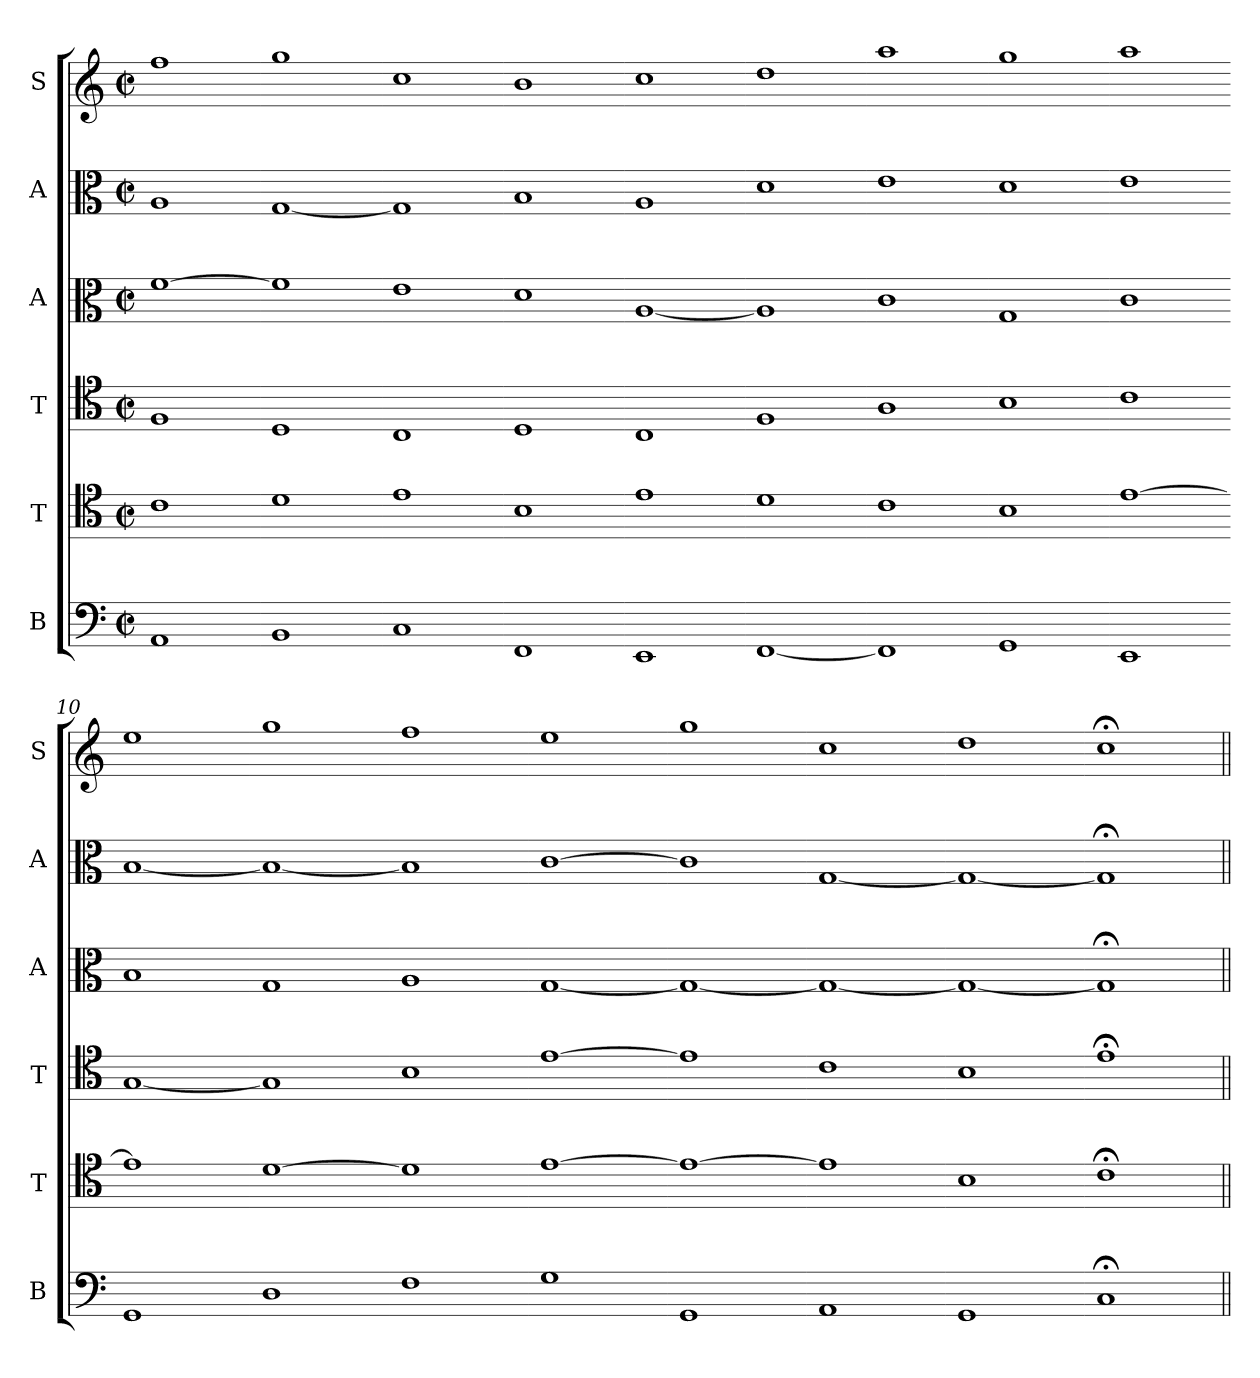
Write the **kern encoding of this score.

**kern	**kern	**kern	**kern	**kern	**kern
*part6	*part5	*part4	*part3	*part2	*part1
*staff6	*staff5	*staff4	*staff3	*staff2	*staff1
*I"B	*I"T	*I"T	*I"A	*I"A	*I"S
*I'B	*I'T	*I'T	*I'A	*I'A	*I'S
*clefF4	*clefC4	*clefC4	*clefC3	*clefC3	*clefG2
*k[]	*k[]	*k[]	*k[]	*k[]	*k[]
*M2/2	*M2/2	*M2/2	*M2/2	*M2/2	*M2/2
*met(c|)	*met(c|)	*met(c|)	*met(c|)	*met(c|)	*met(c|)
*MM208	*MM208	*MM208	*MM208	*MM208	*MM208
=1	=1	=1	=1	=1	=1
1AA	1c	1F	[1f	1A	1ff
=2-	=2-	=2-	=2-	=2-	=2-
1BB	1d	1D	1f]	[1G	1gg
=3-	=3-	=3-	=3-	=3-	=3-
1C	1e	1C	1e	1G]	1cc
=4-	=4-	=4-	=4-	=4-	=4-
1FF	1B	1D	1d	1B	1b
=5-	=5-	=5-	=5-	=5-	=5-
1EE	1e	1C	[1A	1A	1cc
=6-	=6-	=6-	=6-	=6-	=6-
[1FF	1d	1F	1A]	1d	1dd
=7-	=7-	=7-	=7-	=7-	=7-
1FF]	1c	1A	1c	1e	1aa
=8-	=8-	=8-	=8-	=8-	=8-
1GG	1B	1B	1G	1d	1gg
=9-	=9-	=9-	=9-	=9-	=9-
1EE	[1e	1c	1c	1e	1aa
=10-	=10-	=10-	=10-	=10-	=10-
1GG	1e]	[1G	1B	[1B	1ee
=11-	=11-	=11-	=11-	=11-	=11-
1D	[1d	1G]	1G	1B_	1gg
=12-	=12-	=12-	=12-	=12-	=12-
1F	1d]	1B	1A	1B]	1ff
=13-	=13-	=13-	=13-	=13-	=13-
1G	[1e	[1e	[1G	[1c	1ee
=14-	=14-	=14-	=14-	=14-	=14-
1GG	1e_	1e]	1G_	1c]	1gg
=15-	=15-	=15-	=15-	=15-	=15-
1AA	1e]	1c	1G_	[1G	1cc
=16-	=16-	=16-	=16-	=16-	=16-
1GG	1B	1B	1G_	1G_	1dd
=17-	=17-	=17-	=17-	=17-	=17-
1C;<	1c;<	1e;<	1G;<]	1G;]	1cc;<
=||	=||	=||	=||	=||	=||
*-	*-	*-	*-	*-	*-
